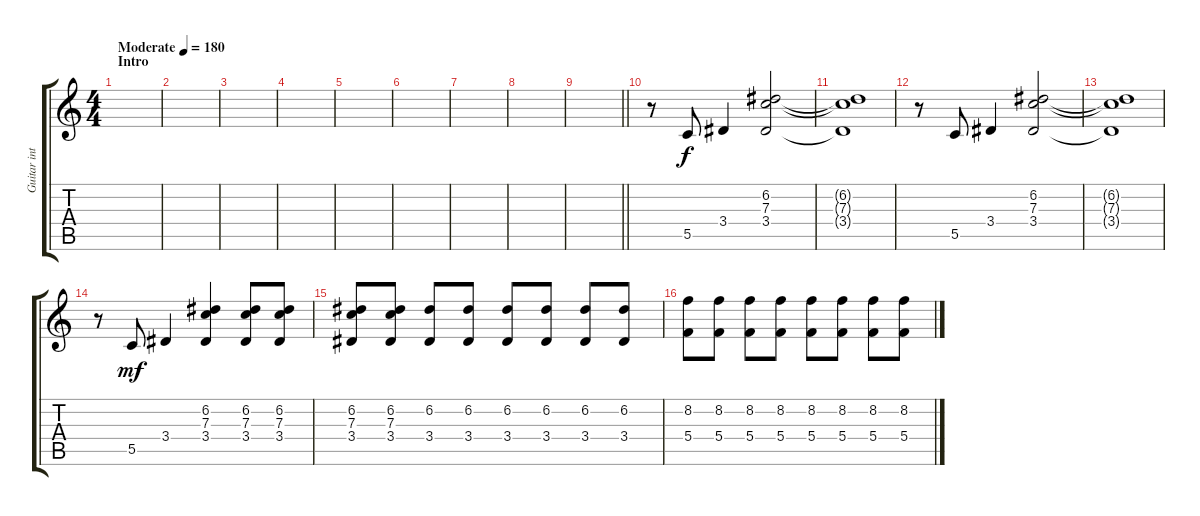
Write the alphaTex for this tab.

\track ("Guitar intro" "Guitar int") {instrument overdrivenguitar}
\staff {score tabs}
\tuning (D4 A3 F3 C3 G2 C2) {hide}
\ts (4 4)
\section ("" "Intro")
\tempo (180 "Moderate")
\clef g2
\ks c
|
|
|
|
|
|
|
|
\barLineRight lightlight
|
r.8 5.5.8 3.4.4 (6.2 7.3 3.4).2 |
(6.2{t} 7.3{t} 3.4{t}).1 |
r.8 5.5.8 3.4.4 (6.2 7.3 3.4).2 |
(6.2{t} 7.3{t} 3.4{t}).1 |
r.8 5.5.8{dy mf} 3.4.4 (6.2 7.3 3.4).4 (6.2 7.3 3.4).8 (6.2 7.3 3.4).8 |
(6.2 7.3 3.4).8 (6.2 7.3 3.4).8 (6.2 3.4).8 (6.2 3.4).8 (6.2 3.4).8 (6.2 3.4).8 (6.2 3.4).8 (6.2 3.4).8 |
(8.2 5.4).8 (8.2 5.4).8 (8.2 5.4).8 (8.2 5.4).8 (8.2 5.4).8 (8.2 5.4).8 (8.2 5.4).8 (8.2 5.4).8
